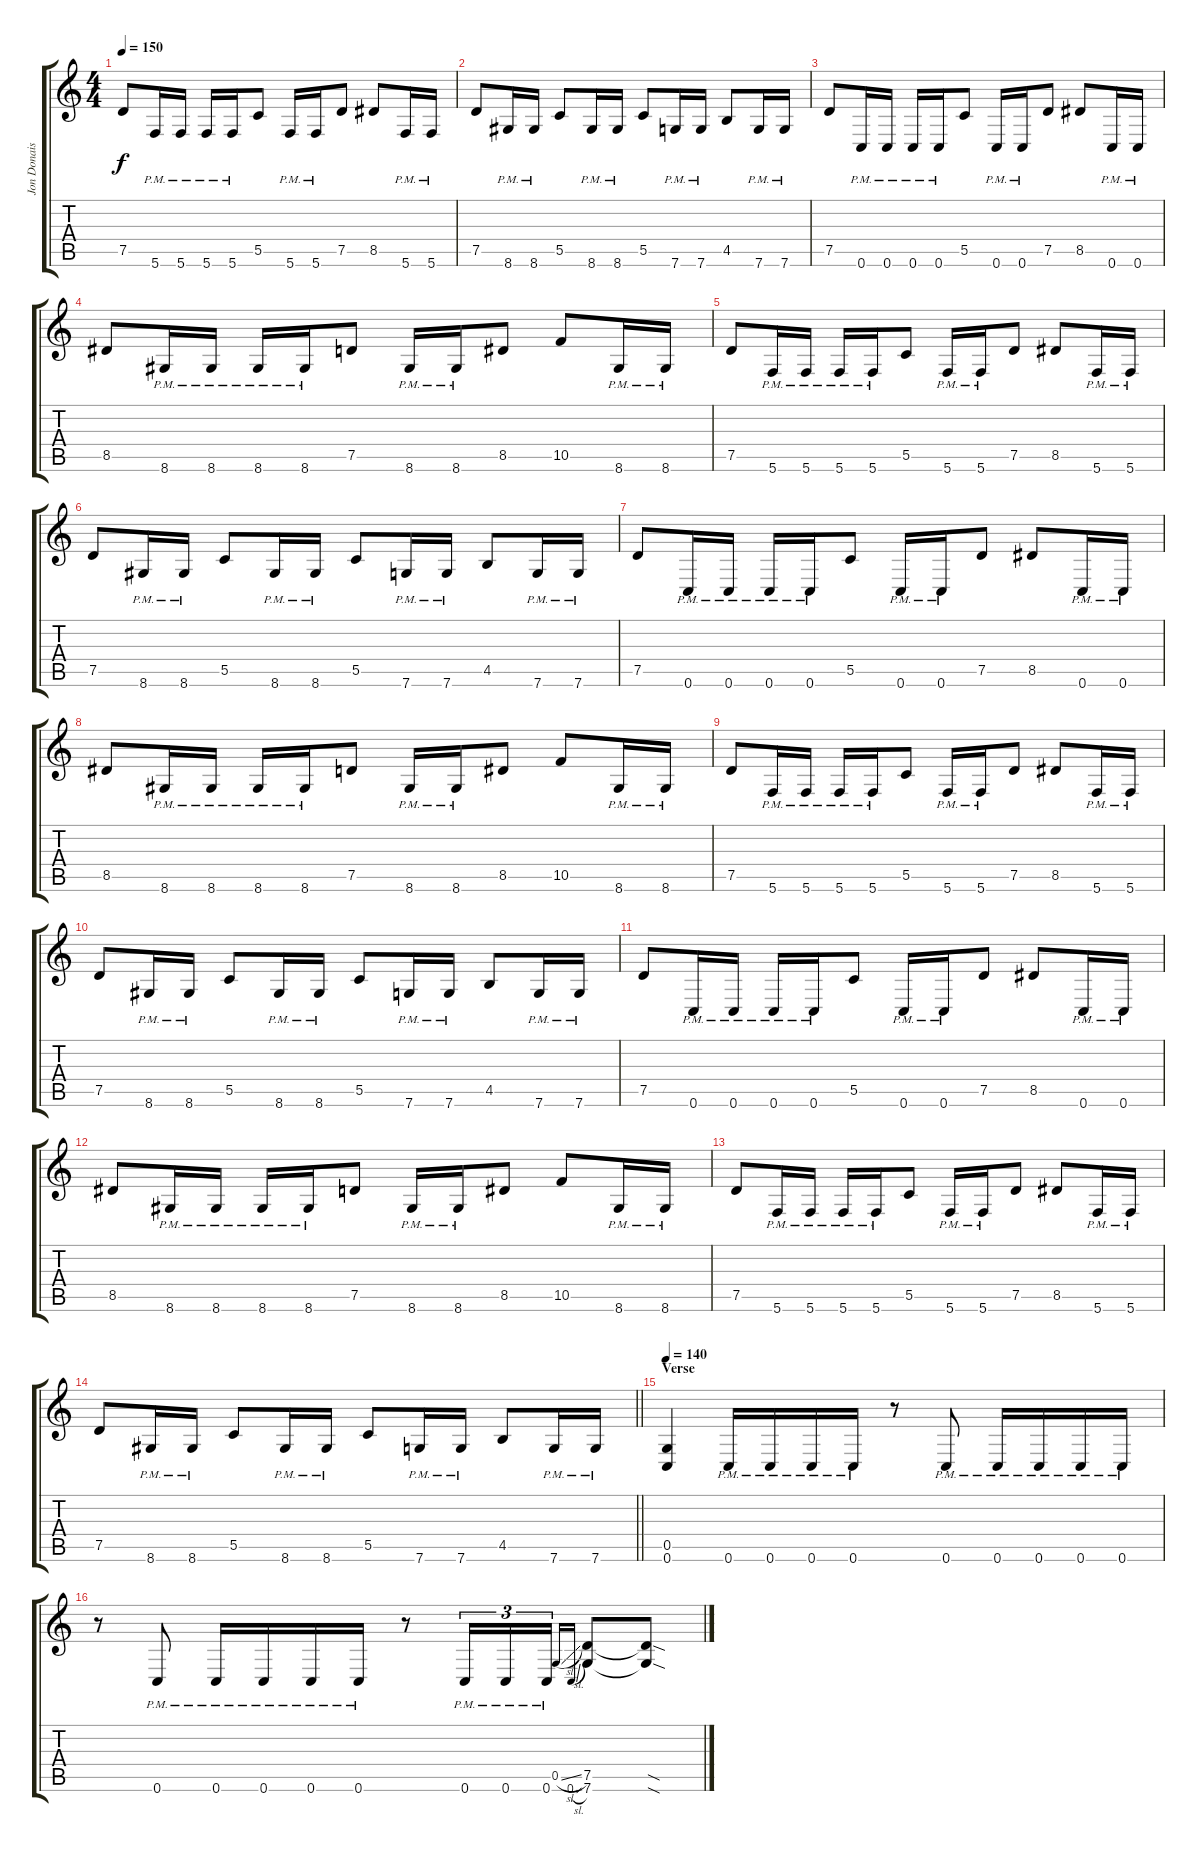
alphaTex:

\track ("Jon Donais" "Jon Donais") {instrument distortionguitar}
\staff {score tabs}
\tuning (D4 A3 F3 C3 G2 C2) {hide}
\ts (4 4)
\tempo 150
\clef g2
\ks c
7.5.8{dy f} 5.6{pm}.16 5.6{pm}.16 5.6{pm}.16 5.6{pm}.16 5.5.8 5.6{pm}.16 5.6{pm}.16 7.5.8 8.5.8 5.6{pm}.16 5.6{pm}.16 |
7.5.8 8.6{pm}.16 8.6{pm}.16 5.5.8 8.6{pm}.16 8.6{pm}.16 5.5.8 7.6{pm}.16 7.6{pm}.16 4.5.8 7.6{pm}.16 7.6{pm}.16 |
7.5.8 0.6{pm}.16 0.6{pm}.16 0.6{pm}.16 0.6{pm}.16 5.5.8 0.6{pm}.16 0.6{pm}.16 7.5.8 8.5.8 0.6{pm}.16 0.6{pm}.16 |
8.5.8 8.6{pm}.16 8.6{pm}.16 8.6{pm}.16 8.6{pm}.16 7.5.8 8.6{pm}.16 8.6{pm}.16 8.5.8 10.5.8 8.6{pm}.16 8.6{pm}.16 |
7.5.8 5.6{pm}.16 5.6{pm}.16 5.6{pm}.16 5.6{pm}.16 5.5.8 5.6{pm}.16 5.6{pm}.16 7.5.8 8.5.8 5.6{pm}.16 5.6{pm}.16 |
7.5.8 8.6{pm}.16 8.6{pm}.16 5.5.8 8.6{pm}.16 8.6{pm}.16 5.5.8 7.6{pm}.16 7.6{pm}.16 4.5.8 7.6{pm}.16 7.6{pm}.16 |
7.5.8 0.6{pm}.16 0.6{pm}.16 0.6{pm}.16 0.6{pm}.16 5.5.8 0.6{pm}.16 0.6{pm}.16 7.5.8 8.5.8 0.6{pm}.16 0.6{pm}.16 |
8.5.8 8.6{pm}.16 8.6{pm}.16 8.6{pm}.16 8.6{pm}.16 7.5.8 8.6{pm}.16 8.6{pm}.16 8.5.8 10.5.8 8.6{pm}.16 8.6{pm}.16 |
7.5.8 5.6{pm}.16 5.6{pm}.16 5.6{pm}.16 5.6{pm}.16 5.5.8 5.6{pm}.16 5.6{pm}.16 7.5.8 8.5.8 5.6{pm}.16 5.6{pm}.16 |
7.5.8 8.6{pm}.16 8.6{pm}.16 5.5.8 8.6{pm}.16 8.6{pm}.16 5.5.8 7.6{pm}.16 7.6{pm}.16 4.5.8 7.6{pm}.16 7.6{pm}.16 |
7.5.8 0.6{pm}.16 0.6{pm}.16 0.6{pm}.16 0.6{pm}.16 5.5.8 0.6{pm}.16 0.6{pm}.16 7.5.8 8.5.8 0.6{pm}.16 0.6{pm}.16 |
8.5.8 8.6{pm}.16 8.6{pm}.16 8.6{pm}.16 8.6{pm}.16 7.5.8 8.6{pm}.16 8.6{pm}.16 8.5.8 10.5.8 8.6{pm}.16 8.6{pm}.16 |
7.5.8 5.6{pm}.16 5.6{pm}.16 5.6{pm}.16 5.6{pm}.16 5.5.8 5.6{pm}.16 5.6{pm}.16 7.5.8 8.5.8 5.6{pm}.16 5.6{pm}.16 |
\barLineRight lightlight
7.5.8 8.6{pm}.16 8.6{pm}.16 5.5.8 8.6{pm}.16 8.6{pm}.16 5.5.8 7.6{pm}.16 7.6{pm}.16 4.5.8 7.6{pm}.16 7.6{pm}.16 |
\section ("" "Verse")
\tempo 140
(0.5 0.6).4 0.6{pm}.16 0.6{pm}.16 0.6{pm}.16 0.6{pm}.16 r.8 0.6{pm}.8 0.6{pm}.16 0.6{pm}.16 0.6{pm}.16 0.6{pm}.16 |
r.8 0.6{pm}.8 0.6{pm}.16 0.6{pm}.16 0.6{pm}.16 0.6{pm}.16 r.8 0.6{pm}.16{tu (3 2)} 0.6{pm}.16{tu (3 2)} 0.6{pm}.16{tu (3 2)} 0.5{sl}.16{gr onbeat} 0.6{sl}.16{gr onbeat} (7.5 7.6).8 (7.5{sod t} 7.6{sod t}).8
